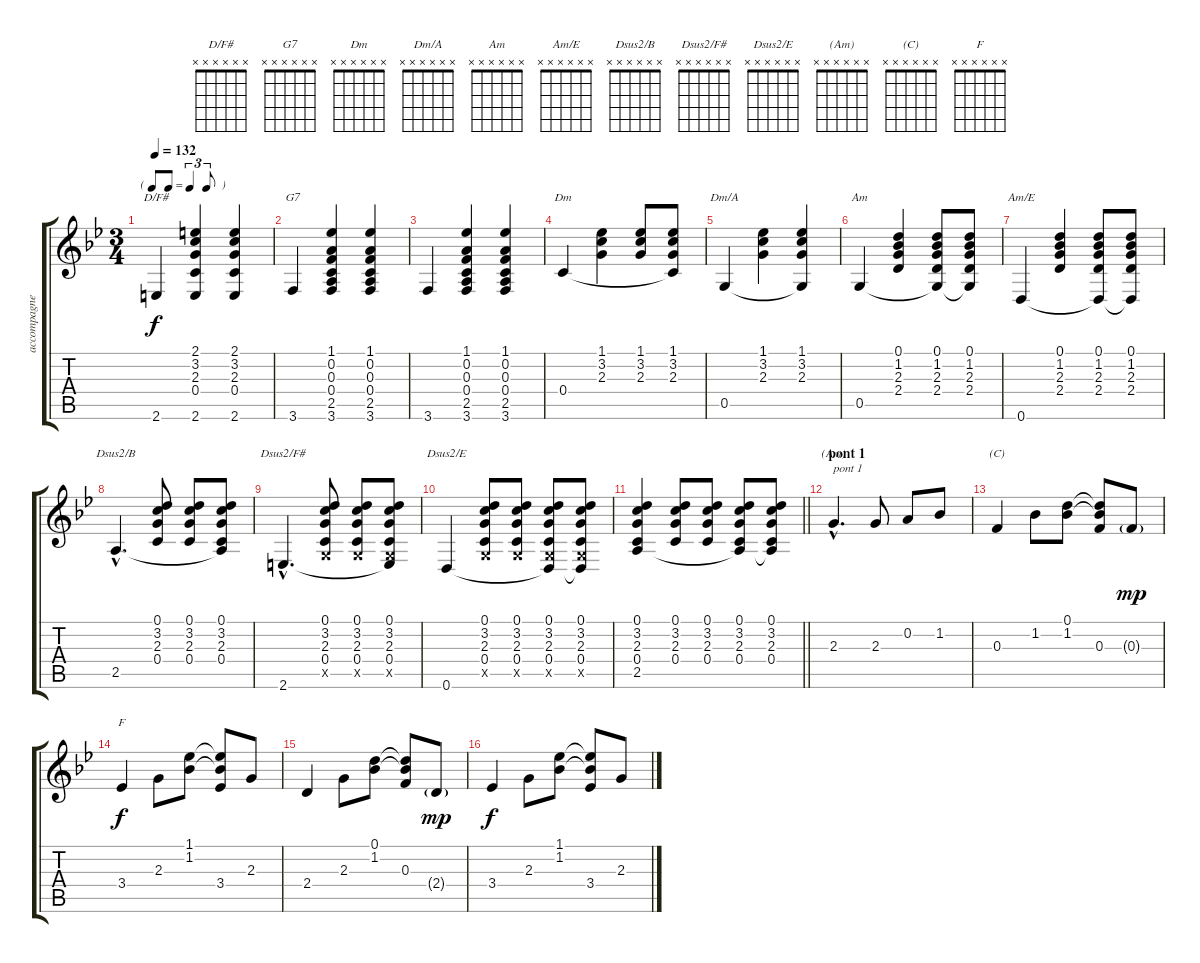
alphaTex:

\track ("accompagnement" "accompagne") {instrument acousticguitarnylon}
\staff {score tabs}
\tuning (D4 A3 F3 C3 G2 D2) {hide}
\chord ("D/F#" x x x x x x)
\chord ("G7" x x x x x x)
\chord ("Dm" x x x x x x)
\chord ("Dm/A" x x x x x x)
\chord ("Am" x x x x x x)
\chord ("Am/E" x x x x x x)
\chord ("Dsus2/B" x x x x x x)
\chord ("Dsus2/F#" x x x x x x)
\chord ("Dsus2/E" x x x x x x)
\chord ("(Am)" x x x x x x)
\chord ("(C)" x x x x x x)
\chord ("F" x x x x x x)
\ts (3 4)
\tf triplet8th
\tempo 132
\clef g2
\ks bb
2.6.4{ch "D/F#" dy f} (2.1 3.2 2.3 0.4 2.6).4 (2.1 3.2 2.3 0.4 2.6).4 |
3.6.4{ch "G7"} (1.1 0.2 0.3 0.4 2.5 3.6).4 (1.1 0.2 0.3 0.4 2.5 3.6).4 |
3.6.4 (1.1 0.2 0.3 0.4 2.5 3.6).4 (1.1 0.2 0.3 0.4 2.5 3.6).4 |
0.4.4{ch "Dm"} (1.1 3.2 2.3).4 (1.1 3.2 2.3).8 (1.1 3.2 2.3 0.4{t}).8 |
0.5.4{ch "Dm/A"} (1.1 3.2 2.3).4 (1.1 3.2 2.3 0.5{t}).4 |
0.5.4{ch "Am"} (0.1 1.2 2.3 2.4).4 (0.1 1.2 2.3 2.4 0.5{t}).8 (0.1 1.2 2.3 2.4 0.5{t}).8 |
0.6.4{ch "Am/E"} (0.1 1.2 2.3 2.4).4 (0.1 1.2 2.3 2.4 0.6{t}).8 (0.1 1.2 2.3 2.4 0.6{t}).8 |
2.5{hac}.4{d ch "Dsus2/B"} (0.1 3.2 2.3 0.4).8 (0.1 3.2 2.3 0.4).8 (0.1 3.2 2.3 0.4 2.5{t}).8 |
2.6{hac}.4{d ch "Dsus2/F#"} (0.1 3.2 2.3 0.4 0.5{x}).8 (0.1 3.2 2.3 0.4 0.5{x}).8 (0.1 3.2 2.3 0.4 0.5{x} 2.6{t}).8 |
0.6.4{ch "Dsus2/E"} (0.1 3.2 2.3 0.4 0.5{x}).8 (0.1 3.2 2.3 0.4 0.5{x}).8 (0.1 3.2 2.3 0.4 0.5{x} 0.6{t}).8 (0.1 3.2 2.3 0.4 0.5{x} 0.6{t}).8 |
\barLineRight lightlight
(0.1 3.2 2.3 0.4 2.5).4 (0.1 3.2 2.3 0.4).8 (0.1 3.2 2.3 0.4).8 (0.1 3.2 2.3 0.4 2.5{t}).8 (0.1 3.2 2.3 0.4 2.5{t}).8 |
\section ("" "pont 1")
2.3{hac}.4{d ch "(Am)" txt "pont 1"} 2.3.8 0.2.8 1.2.8 |
0.3.4{ch "(C)"} 1.2.8 (0.1 1.2).8 (0.1{t} 1.2{t} 0.3).8 0.3{g}.8{dy mp} |
3.4.4{ch "F" dy f} 2.3.8 (1.1 1.2).8 (1.1{t} 1.2{t} 3.4).8 2.3.8 |
2.4.4 2.3.8 (0.1 1.2).8 (0.1{t} 1.2{t} 0.3).8 2.4{g}.8{dy mp} |
3.4.4{dy f} 2.3.8 (1.1 1.2).8 (1.1{t} 1.2{t} 3.4).8 2.3.8
